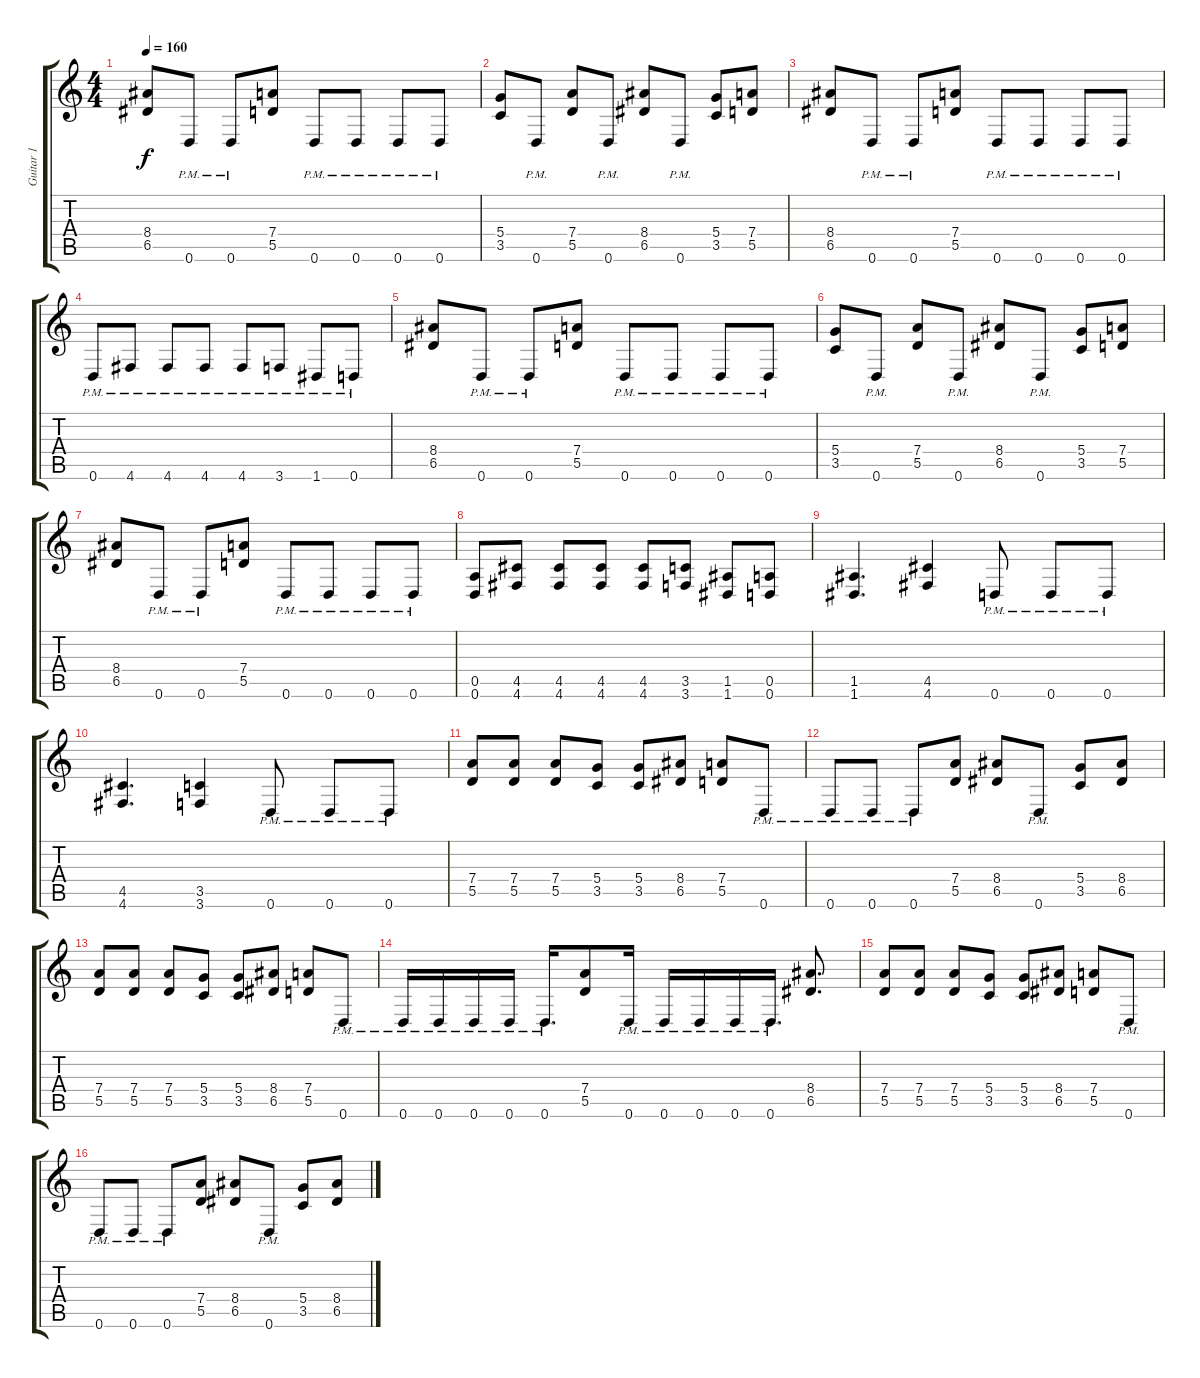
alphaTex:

\track ("Guitar 1" "Guitar 1") {instrument distortionguitar}
\staff {score tabs}
\tuning (E4 B3 G3 D3 A2 D2) {hide}
\ts (4 4)
\tempo 160
\clef g2
\ks c
(8.4 6.5).8{dy f} 0.6{pm}.8 0.6{pm}.8 (7.4 5.5).8 0.6{pm}.8 0.6{pm}.8 0.6{pm}.8 0.6{pm}.8 |
(5.4 3.5).8 0.6{pm}.8 (7.4 5.5).8 0.6{pm}.8 (8.4 6.5).8 0.6{pm}.8 (5.4 3.5).8 (7.4 5.5).8 |
(8.4 6.5).8 0.6{pm}.8 0.6{pm}.8 (7.4 5.5).8 0.6{pm}.8 0.6{pm}.8 0.6{pm}.8 0.6{pm}.8 |
0.6{pm}.8 4.6{pm}.8 4.6{pm}.8 4.6{pm}.8 4.6{pm}.8 3.6{pm}.8 1.6{pm}.8 0.6{pm}.8 |
(8.4 6.5).8 0.6{pm}.8 0.6{pm}.8 (7.4 5.5).8 0.6{pm}.8 0.6{pm}.8 0.6{pm}.8 0.6{pm}.8 |
(5.4 3.5).8 0.6{pm}.8 (7.4 5.5).8 0.6{pm}.8 (8.4 6.5).8 0.6{pm}.8 (5.4 3.5).8 (7.4 5.5).8 |
(8.4 6.5).8 0.6{pm}.8 0.6{pm}.8 (7.4 5.5).8 0.6{pm}.8 0.6{pm}.8 0.6{pm}.8 0.6{pm}.8 |
(0.5 0.6).8 (4.5 4.6).8 (4.5 4.6).8 (4.5 4.6).8 (4.5 4.6).8 (3.5 3.6).8 (1.5 1.6).8 (0.5 0.6).8 |
(1.5 1.6).4{d} (4.5 4.6).4 0.6{pm}.8 0.6{pm}.8 0.6{pm}.8 |
(4.5 4.6).4{d} (3.5 3.6).4 0.6{pm}.8 0.6{pm}.8 0.6{pm}.8 |
(7.4 5.5).8 (7.4 5.5).8 (7.4 5.5).8 (5.4 3.5).8 (5.4 3.5).8 (8.4 6.5).8 (7.4 5.5).8 0.6{pm}.8 |
0.6{pm}.8 0.6{pm}.8 0.6{pm}.8 (7.4 5.5).8 (8.4 6.5).8 0.6{pm}.8 (5.4 3.5).8 (8.4 6.5).8 |
(7.4 5.5).8 (7.4 5.5).8 (7.4 5.5).8 (5.4 3.5).8 (5.4 3.5).8 (8.4 6.5).8 (7.4 5.5).8 0.6{pm}.8 |
0.6{pm}.16 0.6{pm}.16 0.6{pm}.16 0.6{pm}.16 0.6{pm}.16{d} (7.4 5.5).8 0.6{pm}.16 0.6{pm}.16 0.6{pm}.16 0.6{pm}.16 0.6{pm}.16{d} (8.4 6.5).8{d} |
(7.4 5.5).8 (7.4 5.5).8 (7.4 5.5).8 (5.4 3.5).8 (5.4 3.5).8 (8.4 6.5).8 (7.4 5.5).8 0.6{pm}.8 |
0.6{pm}.8 0.6{pm}.8 0.6{pm}.8 (7.4 5.5).8 (8.4 6.5).8 0.6{pm}.8 (5.4 3.5).8 (8.4 6.5).8
